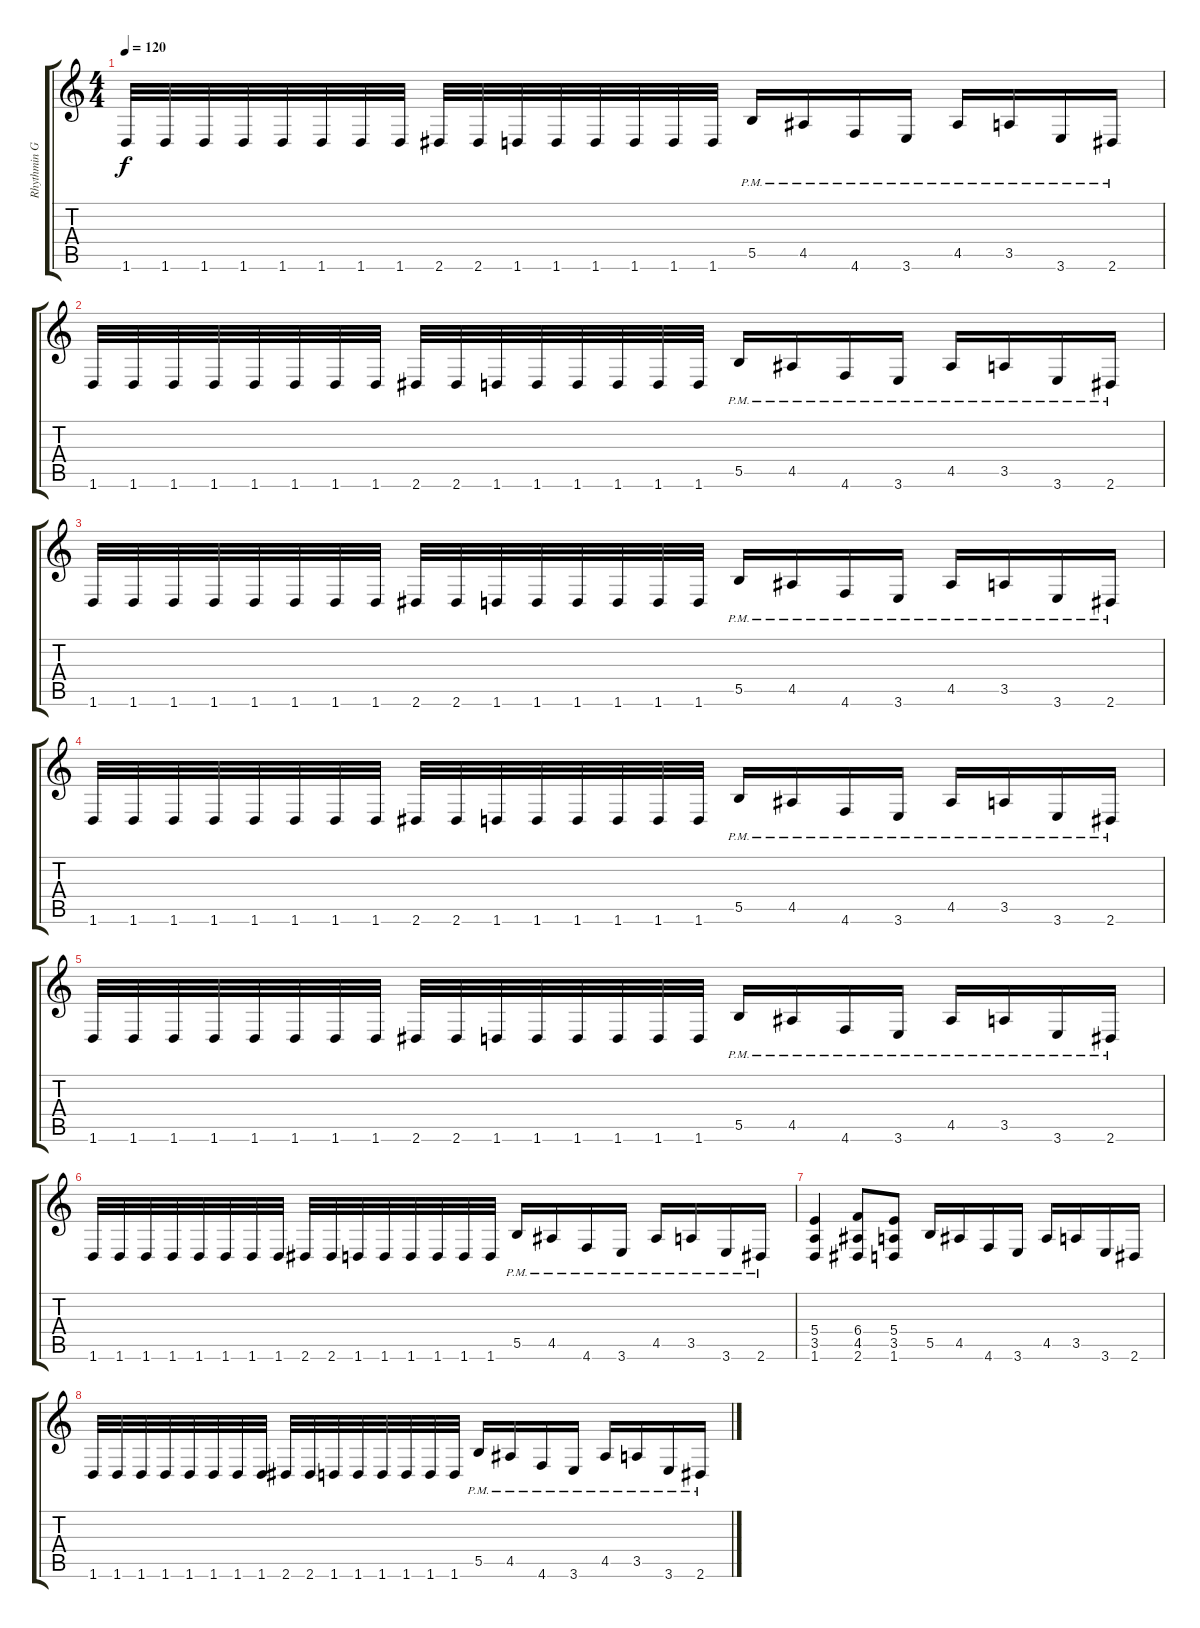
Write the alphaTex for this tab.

\track ("Rhythmin Guitar #2" "Rhythmin G") {instrument distortionguitar}
\staff {score tabs}
\tuning (Db4 Ab3 E3 B2 Gb2 Db2) {hide}
\ts (4 4)
\tempo 120
\clef g2
\ks c
1.6.32{dy f} 1.6.32 1.6.32 1.6.32 1.6.32 1.6.32 1.6.32 1.6.32 2.6.32 2.6.32 1.6.32 1.6.32 1.6.32 1.6.32 1.6.32 1.6.32 5.5{pm}.16 4.5{pm}.16 4.6{pm}.16 3.6{pm}.16 4.5{pm}.16 3.5{pm}.16 3.6{pm}.16 2.6{pm}.16 |
1.6.32 1.6.32 1.6.32 1.6.32 1.6.32 1.6.32 1.6.32 1.6.32 2.6.32 2.6.32 1.6.32 1.6.32 1.6.32 1.6.32 1.6.32 1.6.32 5.5{pm}.16 4.5{pm}.16 4.6{pm}.16 3.6{pm}.16 4.5{pm}.16 3.5{pm}.16 3.6{pm}.16 2.6{pm}.16 |
1.6.32 1.6.32 1.6.32 1.6.32 1.6.32 1.6.32 1.6.32 1.6.32 2.6.32 2.6.32 1.6.32 1.6.32 1.6.32 1.6.32 1.6.32 1.6.32 5.5{pm}.16 4.5{pm}.16 4.6{pm}.16 3.6{pm}.16 4.5{pm}.16 3.5{pm}.16 3.6{pm}.16 2.6{pm}.16 |
1.6.32 1.6.32 1.6.32 1.6.32 1.6.32 1.6.32 1.6.32 1.6.32 2.6.32 2.6.32 1.6.32 1.6.32 1.6.32 1.6.32 1.6.32 1.6.32 5.5{pm}.16 4.5{pm}.16 4.6{pm}.16 3.6{pm}.16 4.5{pm}.16 3.5{pm}.16 3.6{pm}.16 2.6{pm}.16 |
1.6.32 1.6.32 1.6.32 1.6.32 1.6.32 1.6.32 1.6.32 1.6.32 2.6.32 2.6.32 1.6.32 1.6.32 1.6.32 1.6.32 1.6.32 1.6.32 5.5{pm}.16 4.5{pm}.16 4.6{pm}.16 3.6{pm}.16 4.5{pm}.16 3.5{pm}.16 3.6{pm}.16 2.6{pm}.16 |
1.6.32 1.6.32 1.6.32 1.6.32 1.6.32 1.6.32 1.6.32 1.6.32 2.6.32 2.6.32 1.6.32 1.6.32 1.6.32 1.6.32 1.6.32 1.6.32 5.5{pm}.16 4.5{pm}.16 4.6{pm}.16 3.6{pm}.16 4.5{pm}.16 3.5{pm}.16 3.6{pm}.16 2.6{pm}.16 |
(5.4 3.5 1.6).4 (6.4 4.5 2.6).8 (5.4 3.5 1.6).8 5.5.16 4.5.16 4.6.16 3.6.16 4.5.16 3.5.16 3.6.16 2.6.16 |
1.6.32 1.6.32 1.6.32 1.6.32 1.6.32 1.6.32 1.6.32 1.6.32 2.6.32 2.6.32 1.6.32 1.6.32 1.6.32 1.6.32 1.6.32 1.6.32 5.5{pm}.16 4.5{pm}.16 4.6{pm}.16 3.6{pm}.16 4.5{pm}.16 3.5{pm}.16 3.6{pm}.16 2.6{pm}.16
